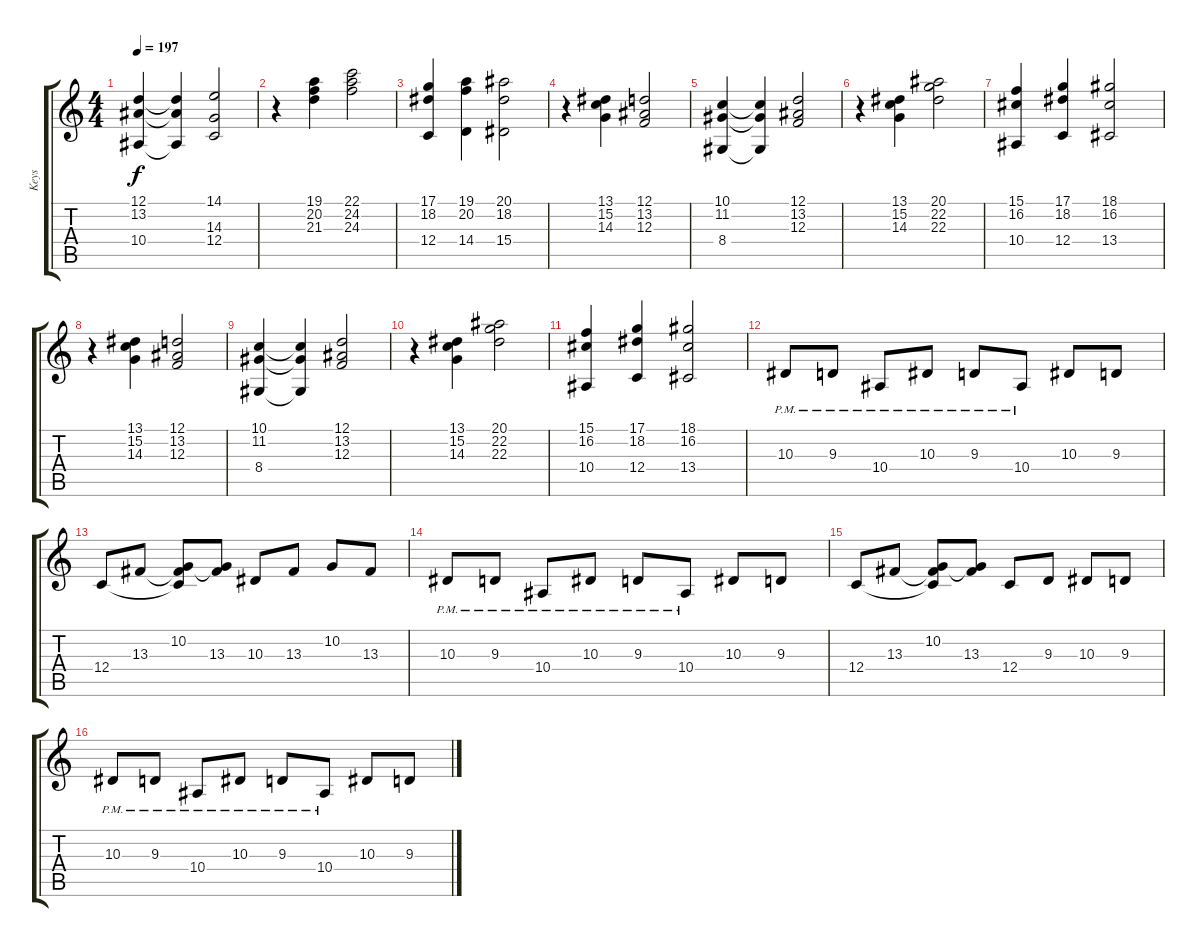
\track ("Keys" "Keys") {instrument stringensemble1}
\staff {score tabs}
\tuning (D4 A3 F3 C3 G2 C2) {hide}
\ts (4 4)
\tempo 197
\clef g2
\ks c
(12.1 13.2 10.4).4{dy f} (12.1{t} 13.2{t} 10.4{t}).4 (14.1 14.3 12.4).2 |
r.4{instrument stringensemble1} (19.1 20.2 21.3).4 (22.1 24.2 24.3).2 |
(17.1 18.2 12.4).4 (19.1 20.2 14.4).4 (20.1 18.2 15.4).2 |
r.4{instrument stringensemble1} (13.1 15.2 14.3).4{instrument stringensemble1} (12.1 13.2 12.3).2 |
(10.1 11.2 8.4).4 (10.1{t} 11.2{t} 8.4{t}).4 (12.1 13.2 12.3).2 |
r.4{instrument stringensemble1} (13.1 15.2 14.3).4 (20.1 22.2 22.3).2 |
(15.1 16.2 10.4).4 (17.1 18.2 12.4).4 (18.1 16.2 13.4).2 |
r.4{instrument stringensemble1} (13.1 15.2 14.3).4{instrument stringensemble1} (12.1 13.2 12.3).2 |
(10.1 11.2 8.4).4 (10.1{t} 11.2{t} 8.4{t}).4 (12.1 13.2 12.3).2 |
r.4{instrument stringensemble1} (13.1 15.2 14.3).4 (20.1 22.2 22.3).2 |
(15.1 16.2 10.4).4 (17.1 18.2 12.4).4 (18.1 16.2 13.4).2 |
10.3{pm}.8{instrument fx5brightness} 9.3{pm}.8 10.4{pm}.8 10.3{pm}.8 9.3{pm}.8 10.4{pm}.8 10.3.8 9.3.8 |
12.4.8 13.3.8 (10.2 13.3{t} 12.4{t}).8 (10.2{t} 13.3).8 10.3.8 13.3.8 10.2.8 13.3.8 |
10.3{pm}.8 9.3{pm}.8 10.4{pm}.8 10.3{pm}.8 9.3{pm}.8 10.4{pm}.8 10.3.8 9.3.8 |
12.4.8 13.3.8 (10.2 13.3{t} 12.4{t}).8 (10.2{t} 13.3).8 12.4.8 9.3.8 10.3.8 9.3.8 |
10.3{pm}.8 9.3{pm}.8 10.4{pm}.8 10.3{pm}.8 9.3{pm}.8 10.4{pm}.8 10.3.8 9.3.8
